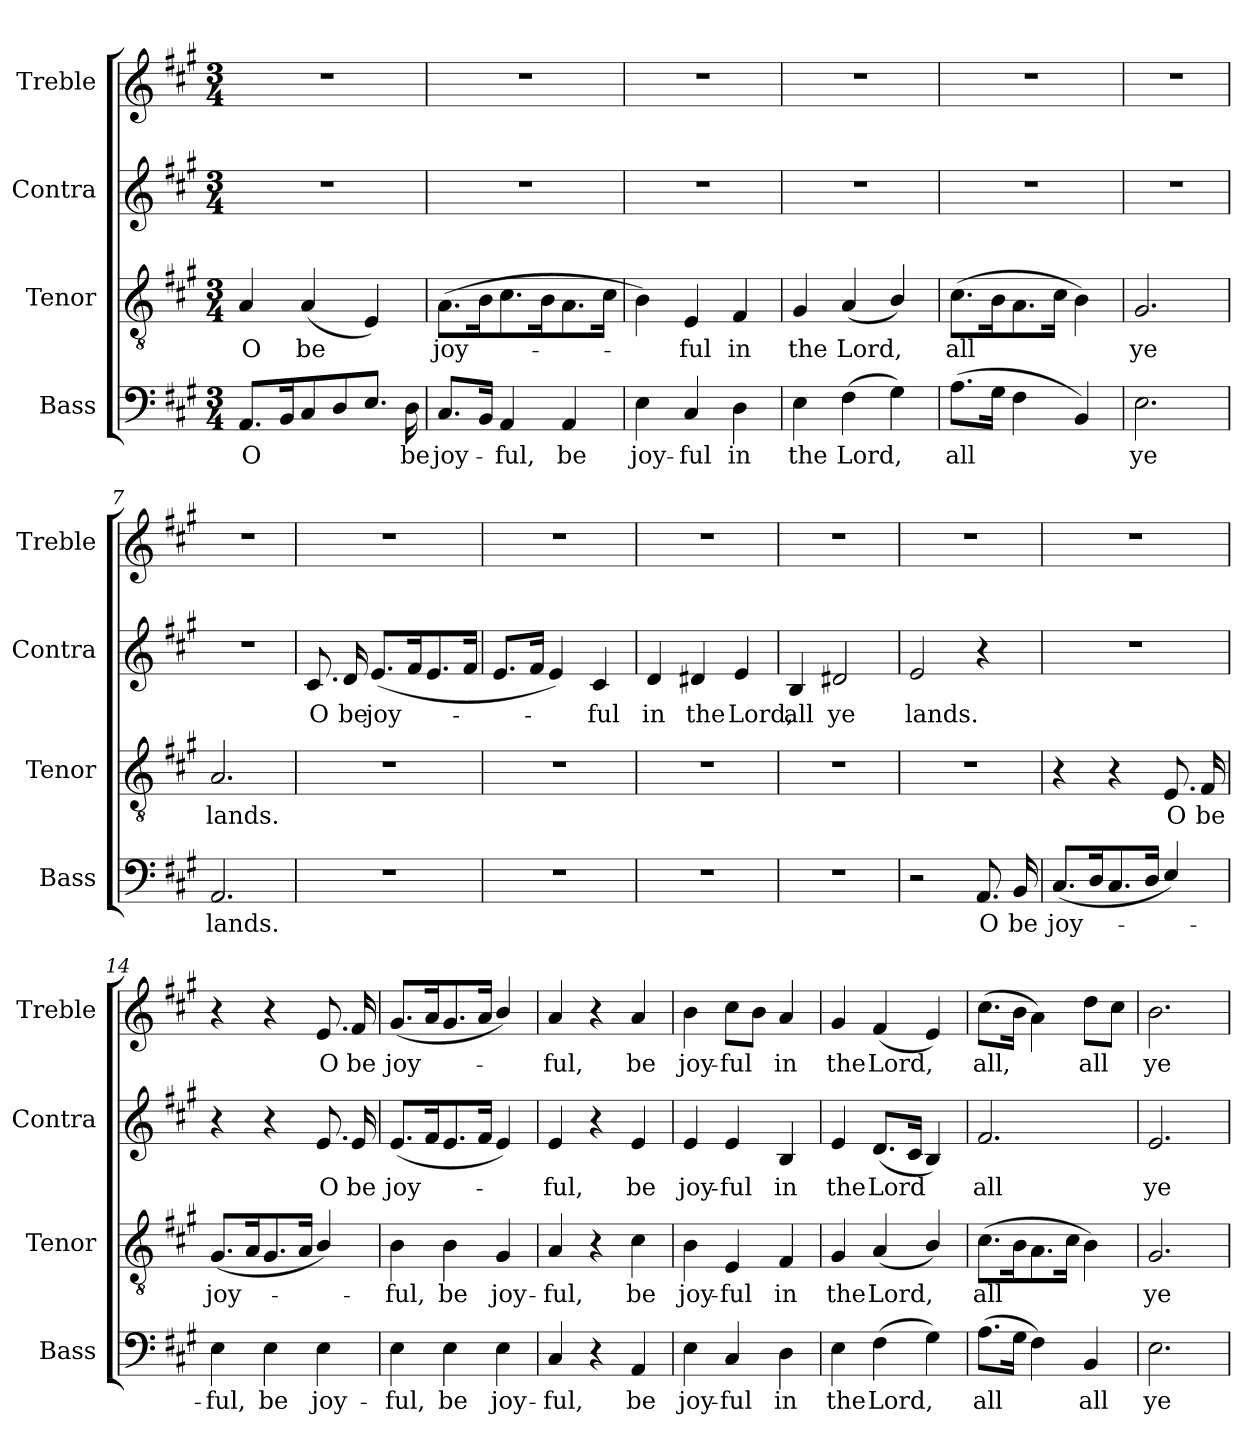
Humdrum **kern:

**kern	**text	**kern	**text	**kern	**text	**kern	**text
*part4	*part4	*part3	*part3	*part2	*part2	*part1	*part1
*staff4	*staff4	*staff3	*staff3	*staff2	*staff2	*staff1	*staff1
*I"Bass	*	*I"Tenor	*	*I"Contra	*	*I"Treble	*
*I'Bass	*	*I'Tenor	*	*I'Contra	*	*I'Treble	*
*clefF4	*	*clefGv2	*	*clefG2	*	*clefG2	*
*k[f#c#g#]	*	*k[f#c#g#]	*	*k[f#c#g#]	*	*k[f#c#g#]	*
*M3/4	*	*M3/4	*	*M3/4	*	*M3/4	*
*MM90	*	*MM90	*	*MM90	*	*MM90	*
=1	=1	=1	=1	=1	=1	=1	=1
!	!LO:LY:b	!	!LO:LY:b	!	!	!	!
8.AA/L	O	4A/	O	2.r	.	2.r	.
16BB/K	.	.	.	.	.	.	.
!	!	!	!LO:LY:b	!	!	!	!
8C#/	.	(4A/	be	.	.	.	.
8D/	.	.	.	.	.	.	.
8.E/J	.	4E/)	.	.	.	.	.
!	!LO:LY:b	!	!	!	!	!	!
16D\	be	.	.	.	.	.	.
=2	=2	=2	=2	=2	=2	=2	=2
!	!LO:LY:b	!	!LO:LY:b	!	!	!	!
8.C#/L	joy-	(8.A\L	joy-	2.r	.	2.r	.
16BB/Jk	.	16B\K	.	.	.	.	.
!	!LO:LY:b	!	!	!	!	!	!
4AA/	-ful,	8.c#\	.	.	.	.	.
.	.	16B\K	.	.	.	.	.
!	!LO:LY:b	!	!	!	!	!	!
4AA/	be	8.A\	.	.	.	.	.
.	.	16c#\Jk	.	.	.	.	.
=3	=3	=3	=3	=3	=3	=3	=3
!	!LO:LY:b	!	!	!	!	!	!
4E\	joy-	4B\)	.	2.r	.	2.r	.
!	!LO:LY:b	!	!LO:LY:b	!	!	!	!
4C#/	-ful	4E/	ful	.	.	.	.
!	!LO:LY:b	!	!LO:LY:b	!	!	!	!
4D\	in	4F#/	in	.	.	.	.
=4	=4	=4	=4	=4	=4	=4	=4
!	!LO:LY:b	!	!LO:LY:b	!	!	!	!
4E\	the	4G#/	the	2.r	.	2.r	.
!	!LO:LY:b	!	!LO:LY:b	!	!	!	!
(4F#\	Lord,	(4A/	Lord,	.	.	.	.
4G#\)	.	4B/)	.	.	.	.	.
=5	=5	=5	=5	=5	=5	=5	=5
!	!LO:LY:b	!	!LO:LY:b	!	!	!	!
(8.A\L	all	(8.c#\L	all	2.r	.	2.r	.
16G#\Jk	.	16B\K	.	.	.	.	.
4F#\	.	8.A\	.	.	.	.	.
.	.	16c#\Jk	.	.	.	.	.
4BB/)	.	4B\)	.	.	.	.	.
=6	=6	=6	=6	=6	=6	=6	=6
!	!LO:LY:b	!	!LO:LY:b	!	!	!	!
2.E\	ye	2.G#/	ye	2.r	.	2.r	.
=7	=7	=7	=7	=7	=7	=7	=7
!	!LO:LY:b	!	!LO:LY:b	!	!	!	!
2.AA/	lands.	2.A/	lands.	2.r	.	2.r	.
=8	=8	=8	=8	=8	=8	=8	=8
!	!	!	!	!	!LO:LY:b	!	!
2.r	.	2.r	.	8.c#/	O	2.r	.
!	!	!	!	!	!LO:LY:b	!	!
.	.	.	.	16d/	be	.	.
!	!	!	!	!	!LO:LY:b	!	!
.	.	.	.	(8.e/L	joy-	.	.
.	.	.	.	16f#/K	.	.	.
.	.	.	.	8.e/	.	.	.
.	.	.	.	16f#/Jk	.	.	.
=9	=9	=9	=9	=9	=9	=9	=9
2.r	.	2.r	.	8.e/L	.	2.r	.
.	.	.	.	16f#/Jk	.	.	.
.	.	.	.	4e/)	.	.	.
!	!	!	!	!	!LO:LY:b	!	!
.	.	.	.	4c#/	-ful	.	.
=10	=10	=10	=10	=10	=10	=10	=10
!	!	!	!	!	!LO:LY:b	!	!
2.r	.	2.r	.	4d/	in	2.r	.
!	!	!	!	!	!LO:LY:b	!	!
.	.	.	.	4d#X/	the	.	.
!	!	!	!	!	!LO:LY:b	!	!
.	.	.	.	4e/	Lord,	.	.
=11	=11	=11	=11	=11	=11	=11	=11
!	!	!	!	!	!LO:LY:b	!	!
2.r	.	2.r	.	4B/	all	2.r	.
!	!	!	!	!	!LO:LY:b	!	!
.	.	.	.	2d#X/	ye	.	.
=12	=12	=12	=12	=12	=12	=12	=12
!	!	!	!	!	!LO:LY:b	!	!
2r	.	2.r	.	2e/	lands.	2.r	.
!	!LO:LY:b	!	!	!	!	!	!
8.AA/	O	.	.	4r	.	.	.
!	!LO:LY:b	!	!	!	!	!	!
16BB/	be	.	.	.	.	.	.
=13	=13	=13	=13	=13	=13	=13	=13
!	!LO:LY:b	!	!	!	!	!	!
(8.C#/L	joy-	4r	.	2.r	.	2.r	.
16D/K	.	.	.	.	.	.	.
8.C#/	.	4r	.	.	.	.	.
16D/Jk	.	.	.	.	.	.	.
!	!	!	!LO:LY:b	!	!	!	!
4E/)	.	8.E/	O	.	.	.	.
!	!	!	!LO:LY:b	!	!	!	!
.	.	16F#/	be	.	.	.	.
=14	=14	=14	=14	=14	=14	=14	=14
!	!LO:LY:b	!	!LO:LY:b	!	!	!	!
4E\	-ful,	(8.G#/L	joy-	4r	.	4r	.
.	.	16A/K	.	.	.	.	.
!	!LO:LY:b	!	!	!	!	!	!
4E\	be	8.G#/	.	4r	.	4r	.
.	.	16A/Jk	.	.	.	.	.
!	!LO:LY:b	!	!	!	!LO:LY:b	!	!LO:LY:b
4E\	joy-	4B/)	.	8.e/	O	8.e/	O
!	!	!	!	!	!LO:LY:b	!	!LO:LY:b
.	.	.	.	16e/	be	16f#/	be
=15	=15	=15	=15	=15	=15	=15	=15
!	!LO:LY:b	!	!LO:LY:b	!	!LO:LY:b	!	!LO:LY:b
4E\	-ful,	4B\	-ful,	(8.e/L	joy-	(8.g#/L	joy-
.	.	.	.	16f#/K	.	16a/K	.
!	!LO:LY:b	!	!LO:LY:b	!	!	!	!
4E\	be	4B\	be	8.e/	.	8.g#/	.
.	.	.	.	16f#/Jk	.	16a/Jk	.
!	!LO:LY:b	!	!LO:LY:b	!	!	!	!
4E\	joy-	4G#/	joy-	4e/)	.	4b/)	.
=16	=16	=16	=16	=16	=16	=16	=16
!	!LO:LY:b	!	!LO:LY:b	!	!LO:LY:b	!	!LO:LY:b
4C#/	-ful,	4A/	-ful,	4e/	-ful,	4a/	-ful,
4r	.	4r	.	4r	.	4r	.
!	!LO:LY:b	!	!LO:LY:b	!	!LO:LY:b	!	!LO:LY:b
4AA/	be	4c#\	be	4e/	be	4a/	be
=17	=17	=17	=17	=17	=17	=17	=17
!	!LO:LY:b	!	!LO:LY:b	!	!LO:LY:b	!	!LO:LY:b
4E\	joy-	4B\	joy-	4e/	joy-	4b\	joy-
!	!LO:LY:b	!	!LO:LY:b	!	!LO:LY:b	!	!LO:LY:b
4C#/	-ful	4E/	-ful	4e/	-ful	8cc#\L	-ful
.	.	.	.	.	.	8b\J	.
!	!LO:LY:b	!	!LO:LY:b	!	!LO:LY:b	!	!LO:LY:b
4D\	in	4F#/	in	4B/	in	4a/	in
=18	=18	=18	=18	=18	=18	=18	=18
!	!LO:LY:b	!	!LO:LY:b	!	!LO:LY:b	!	!LO:LY:b
4E\	the	4G#/	the	4e/	the	4g#/	the
!	!LO:LY:b	!	!LO:LY:b	!	!LO:LY:b	!	!LO:LY:b
(4F#\	Lord,	(4A/	Lord,	(8.d/L	Lord	(4f#/	Lord,
.	.	.	.	16c#/Jk	.	.	.
4G#\)	.	4B/)	.	4B/)	.	4e/)	.
=19	=19	=19	=19	=19	=19	=19	=19
!	!LO:LY:b	!	!LO:LY:b	!	!LO:LY:b	!	!LO:LY:b
(8.A\L	all	(8.c#\L	all	2.f#/	all	(8.cc#\L	all,
16G#\Jk	.	16B\K	.	.	.	16b\Jk	.
4F#\)	.	8.A\	.	.	.	4a\)	.
.	.	16c#\Jk	.	.	.	.	.
!	!LO:LY:b	!	!	!	!	!	!LO:LY:b
4BB/	all	4B\)	.	.	.	8dd\L	all
.	.	.	.	.	.	8cc#\J	.
=20	=20	=20	=20	=20	=20	=20	=20
!	!LO:LY:b	!	!LO:LY:b	!	!LO:LY:b	!	!LO:LY:b
2.E\	ye	2.G#/	ye	2.e/	ye	2.b\	ye
=	=	=	=	=	=	=	=
*-	*-	*-	*-	*-	*-	*-	*-
